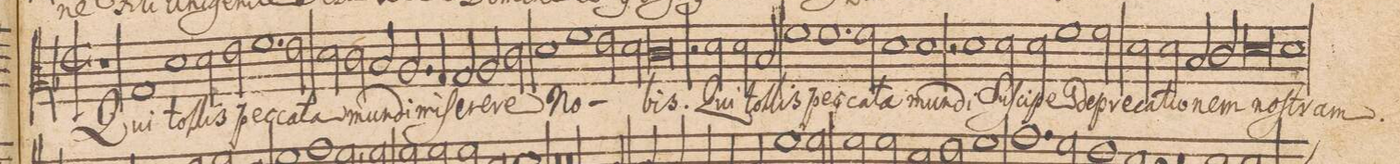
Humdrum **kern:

**kern	**text
*I"ALTVS.	*
*clefC3	*
*k[b-]	*
*met(c|)	*
*M2/1	*
1r	.
1G/	Qui
=41-	=41-
1d\	tol-
2d\	-lis
2e\	pec-
=42-	=42-
1.f\	.
2e\	-ca-
=43-	=43-
2d\	-ta
2c\	mun-
2B-/	-di
2.A/	mi-
=44-	=44-
4G/	.
2G/	-ſe-
2A/	-re-
2c\	-re
=45-	=45-
1d\	No-
1f\	.
=46-	=46-
2e\	.
2d\	.
0c\	-bis.
=47-	=47-
2r	.
2d\	Qui
=48-	=48-
2d\	tol-
2B-/	-lis
1f\	pec-
=49-	=49-
1.f\	-ca-
2f\	-ta
=50-	=50-
1d\	mun-
1d\	-di
=51-	=51-
2r	.
1d\	Suſ-
2d\	-ci-
=52-	=52-
2d\	-pe
1f\	de-
2f\	-pre-
=53-	=53-
2d\	-ca-
2d\	-ti-
2B-/	o-
2c/	-nem
=54-	=54-
0d\	no-
=55-	=55-
1d\	-ſtram
*-	*-
